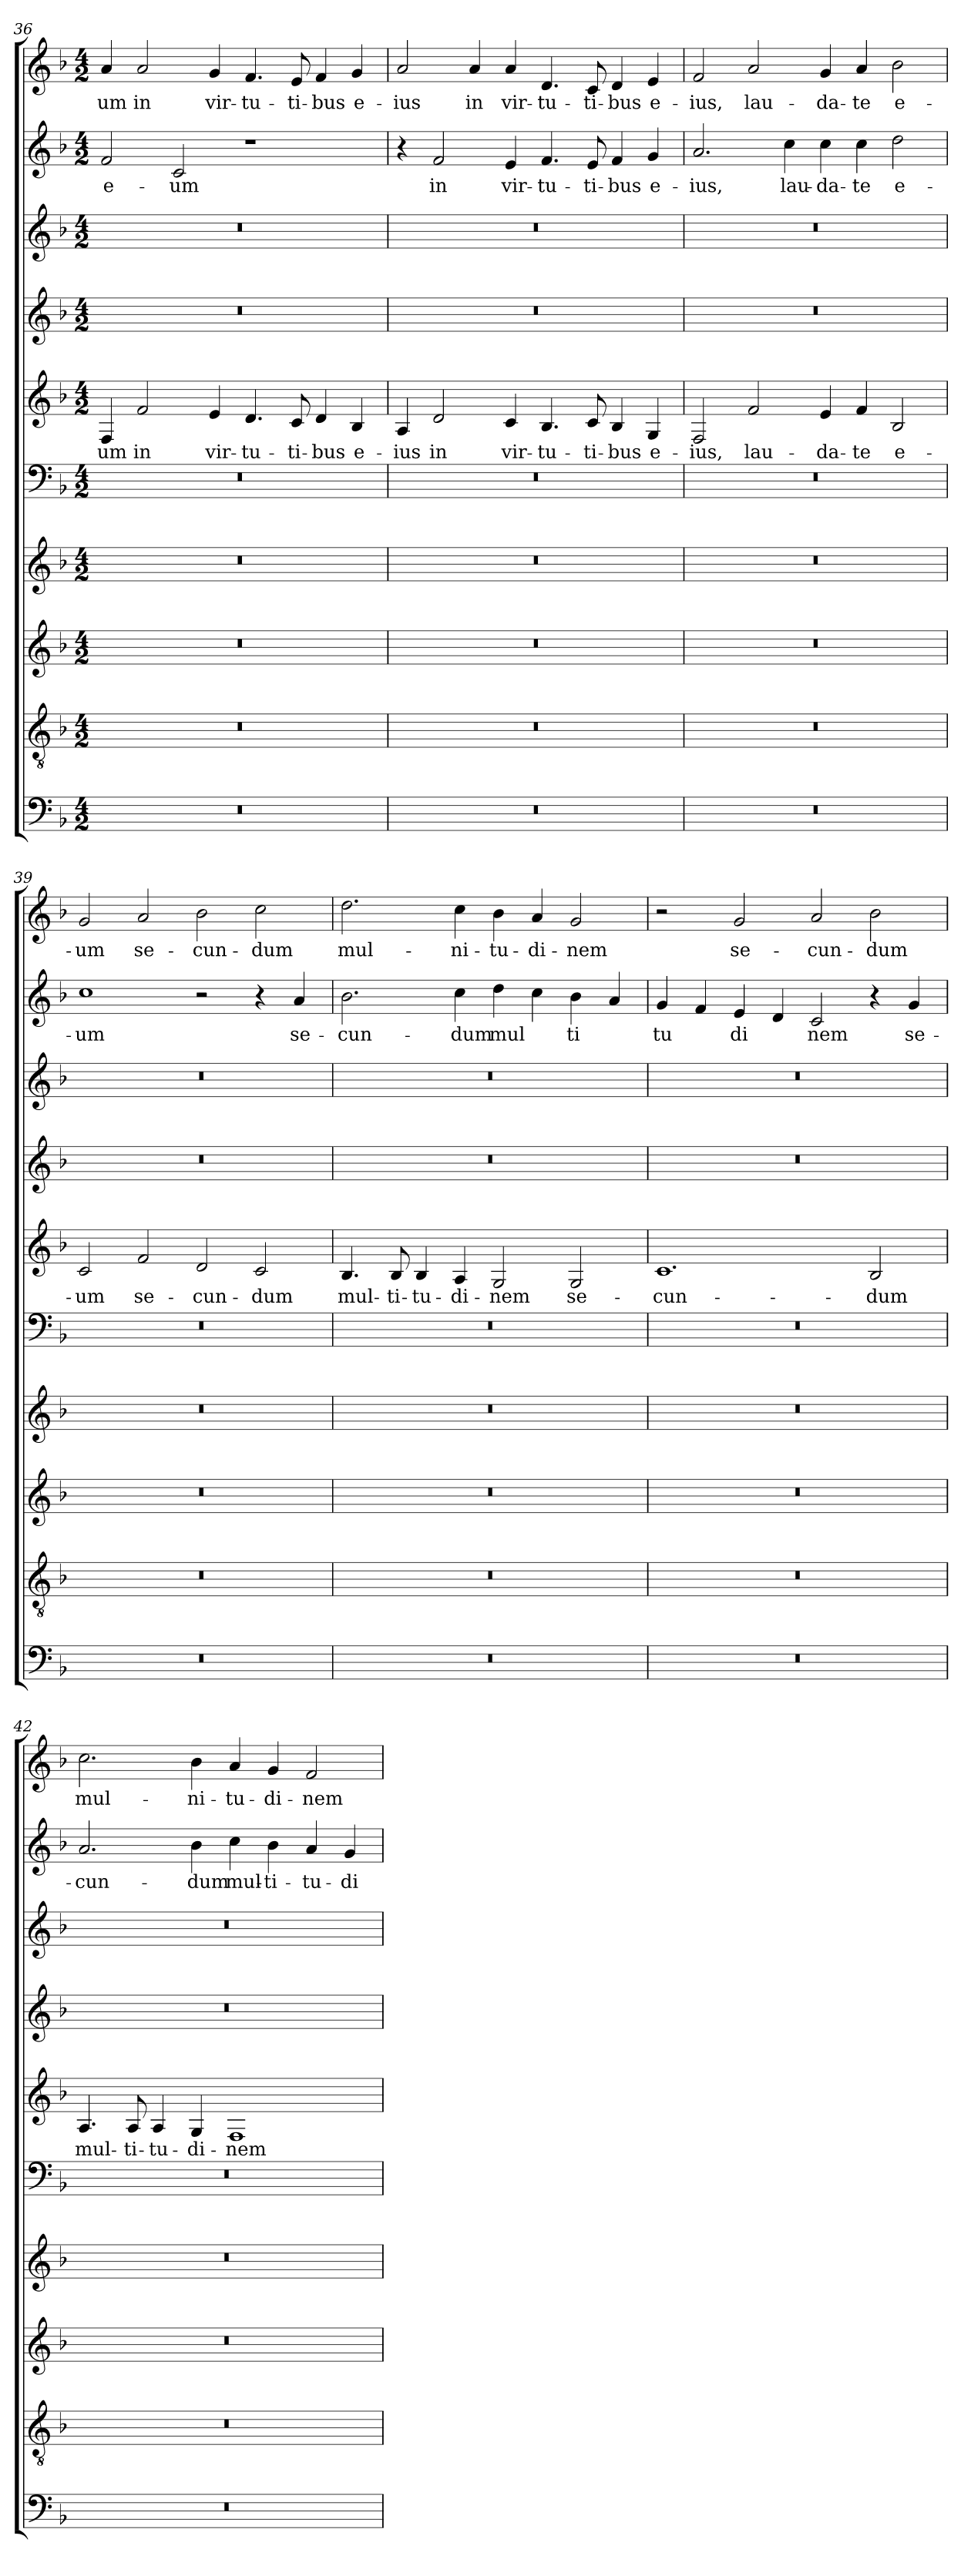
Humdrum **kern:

**kern	**kern	**kern	**kern	**kern	**kern	**text	**kern	**kern	**kern	**text	**kern	**text
*part10	*part9	*part8	*part7	*part6	*part5	*part5	*part4	*part3	*part2	*part2	*part1	*part1
*staff10	*staff9	*staff8	*staff7	*staff6	*staff5	*staff5	*staff4	*staff3	*staff2	*staff2	*staff1	*staff1
*clefF4	*clefGv2	*clefG2	*clefG2	*clefF4	*clefG2	*	*clefG2	*clefG2	*clefG2	*	*clefG2	*
*k[b-]	*k[b-]	*k[b-]	*k[b-]	*k[b-]	*k[b-]	*	*k[b-]	*k[b-]	*k[b-]	*	*k[b-]	*
*F:	*F:	*F:	*F:	*F:	*F:	*	*F:	*F:	*F:	*	*F:	*
*M4/2	*M4/2	*M4/2	*M4/2	*M4/2	*M4/2	*	*M4/2	*M4/2	*M4/2	*	*M4/2	*
=36	=36	=36	=36	=36	=36	=36	=36	=36	=36	=36	=36	=36
!	!	!	!	!	!	!LO:LY:b	!	!	!	!LO:LY:b	!	!LO:LY:b
0r	0r	0r	0r	0r	4F/	-um	0r	0r	2f/	e-	4a/	-um
!	!	!	!	!	!	!LO:LY:b	!	!	!	!	!	!LO:LY:b
.	.	.	.	.	2f/	in	.	.	.	.	2a/	in
!	!	!	!	!	!	!	!	!	!	!LO:LY:b	!	!
.	.	.	.	.	.	.	.	.	2c/	-um	.	.
!	!	!	!	!	!	!LO:LY:b	!	!	!	!	!	!LO:LY:b
.	.	.	.	.	4e/	vir-	.	.	.	.	4g/	vir-
!	!	!	!	!	!	!LO:LY:b	!	!	!	!	!	!LO:LY:b
.	.	.	.	.	4.d/	-tu-	.	.	1r	.	4.f/	-tu-
!	!	!	!	!	!	!LO:LY:b	!	!	!	!	!	!LO:LY:b
.	.	.	.	.	8c/	-ti-	.	.	.	.	8e/	-ti-
!	!	!	!	!	!	!LO:LY:b	!	!	!	!	!	!LO:LY:b
.	.	.	.	.	4d/	-bus	.	.	.	.	4f/	-bus
!	!	!	!	!	!	!LO:LY:b	!	!	!	!	!	!LO:LY:b
.	.	.	.	.	4B-/	e-	.	.	.	.	4g/	e-
!!LO:LB:g=z
=37	=37	=37	=37	=37	=37	=37	=37	=37	=37	=37	=37	=37
!	!	!	!	!	!	!LO:LY:b	!	!	!	!	!	!LO:LY:b
0r	0r	0r	0r	0r	4A/	-ius	0r	0r	4r	.	2a/	-ius
!	!	!	!	!	!	!LO:LY:b	!	!	!	!LO:LY:b	!	!
.	.	.	.	.	2d/	in	.	.	2f/	in	.	.
!	!	!	!	!	!	!	!	!	!	!	!	!LO:LY:b
.	.	.	.	.	.	.	.	.	.	.	4a/	in
!	!	!	!	!	!	!LO:LY:b	!	!	!	!LO:LY:b	!	!LO:LY:b
.	.	.	.	.	4c/	vir-	.	.	4e/	vir-	4a/	vir-
!	!	!	!	!	!	!LO:LY:b	!	!	!	!LO:LY:b	!	!LO:LY:b
.	.	.	.	.	4.B-/	-tu-	.	.	4.f/	-tu-	4.d/	-tu-
!	!	!	!	!	!	!LO:LY:b	!	!	!	!LO:LY:b	!	!LO:LY:b
.	.	.	.	.	8c/	-ti-	.	.	8e/	-ti-	8c/	-ti-
!	!	!	!	!	!	!LO:LY:b	!	!	!	!LO:LY:b	!	!LO:LY:b
.	.	.	.	.	4B-/	-bus	.	.	4f/	-bus	4d/	-bus
!	!	!	!	!	!	!LO:LY:b	!	!	!	!LO:LY:b	!	!LO:LY:b
.	.	.	.	.	4G/	e-	.	.	4g/	e-	4e/	e-
=38	=38	=38	=38	=38	=38	=38	=38	=38	=38	=38	=38	=38
!	!	!	!	!	!	!LO:LY:b	!	!	!	!LO:LY:b	!	!LO:LY:b
0r	0r	0r	0r	0r	2F/	-ius,	0r	0r	2.a/	-ius,	2f/	-ius,
!	!	!	!	!	!	!LO:LY:b	!	!	!	!	!	!LO:LY:b
.	.	.	.	.	2f/	lau-	.	.	.	.	2a/	lau-
!	!	!	!	!	!	!	!	!	!	!LO:LY:b	!	!
.	.	.	.	.	.	.	.	.	4cc\	lau-	.	.
!	!	!	!	!	!	!LO:LY:b	!	!	!	!LO:LY:b	!	!LO:LY:b
.	.	.	.	.	4e/	-da-	.	.	4cc\	-da-	4g/	-da-
!	!	!	!	!	!	!LO:LY:b	!	!	!	!LO:LY:b	!	!LO:LY:b
.	.	.	.	.	4f/	-te	.	.	4cc\	-te	4a/	-te
!	!	!	!	!	!	!LO:LY:b	!	!	!	!LO:LY:b	!	!LO:LY:b
.	.	.	.	.	2B-/	e-	.	.	2dd\	e-	2b-\	e-
=39	=39	=39	=39	=39	=39	=39	=39	=39	=39	=39	=39	=39
!	!	!	!	!	!	!LO:LY:b	!	!	!	!LO:LY:b	!	!LO:LY:b
0r	0r	0r	0r	0r	2c/	-um	0r	0r	1cc	-um	2g/	-um
!	!	!	!	!	!	!LO:LY:b	!	!	!	!	!	!LO:LY:b
.	.	.	.	.	2f/	se-	.	.	.	.	2a/	se-
!	!	!	!	!	!	!LO:LY:b	!	!	!	!	!	!LO:LY:b
.	.	.	.	.	2d/	-cun-	.	.	2r	.	2b-\	-cun-
!	!	!	!	!	!	!LO:LY:b	!	!	!	!	!	!LO:LY:b
.	.	.	.	.	2c/	-dum	.	.	4r	.	2cc\	-dum
!	!	!	!	!	!	!	!	!	!	!LO:LY:b	!	!
.	.	.	.	.	.	.	.	.	4a/	se-	.	.
=40	=40	=40	=40	=40	=40	=40	=40	=40	=40	=40	=40	=40
!	!	!	!	!	!	!LO:LY:b	!	!	!	!LO:LY:b	!	!LO:LY:b
0r	0r	0r	0r	0r	4.B-/	mul-	0r	0r	2.b-\	-cun-	2.dd\	mul-
!	!	!	!	!	!	!LO:LY:b	!	!	!	!	!	!
.	.	.	.	.	8B-/	-ti-	.	.	.	.	.	.
!	!	!	!	!	!	!LO:LY:b	!	!	!	!	!	!
.	.	.	.	.	4B-/	-tu-	.	.	.	.	.	.
!	!	!	!	!	!	!LO:LY:b	!	!	!	!LO:LY:b	!	!LO:LY:b
.	.	.	.	.	4A/	-di-	.	.	4cc\	-dum	4cc\	-ni-
!	!	!	!	!	!	!LO:LY:b	!	!	!	!LO:LY:b	!	!LO:LY:b
.	.	.	.	.	2G/	-nem	.	.	4dd\	mul	4b-\	-tu-
!	!	!	!	!	!	!	!	!	!	!LO:LY:b	!	!LO:LY:b
.	.	.	.	.	.	.	.	.	4cc\	­	4a/	-di-
!	!	!	!	!	!	!LO:LY:b	!	!	!	!LO:LY:b	!	!LO:LY:b
.	.	.	.	.	2G/	se-	.	.	4b-\	ti	2g/	-nem
!	!	!	!	!	!	!	!	!	!	!LO:LY:b	!	!
.	.	.	.	.	.	.	.	.	4a/	­	.	.
!!LO:PB:g=z
=41	=41	=41	=41	=41	=41	=41	=41	=41	=41	=41	=41	=41
!	!	!	!	!	!	!LO:LY:b	!	!	!	!LO:LY:b	!	!
0r	0r	0r	0r	0r	1.c	-cun-	0r	0r	4g/	tu	2r	.
!	!	!	!	!	!	!	!	!	!	!LO:LY:b	!	!
.	.	.	.	.	.	.	.	.	4f/	­	.	.
!	!	!	!	!	!	!	!	!	!	!LO:LY:b	!	!LO:LY:b
.	.	.	.	.	.	.	.	.	4e/	di	2g/	se-
!	!	!	!	!	!	!	!	!	!	!LO:LY:b	!	!
.	.	.	.	.	.	.	.	.	4d/	­	.	.
!	!	!	!	!	!	!	!	!	!	!LO:LY:b	!	!LO:LY:b
.	.	.	.	.	.	.	.	.	2c/	nem	2a/	-cun-
!	!	!	!	!	!	!LO:LY:b	!	!	!	!	!	!LO:LY:b
.	.	.	.	.	2B-/	-dum	.	.	4r	.	2b-\	-dum
!	!	!	!	!	!	!	!	!	!	!LO:LY:b	!	!
.	.	.	.	.	.	.	.	.	4g/	se-	.	.
=42	=42	=42	=42	=42	=42	=42	=42	=42	=42	=42	=42	=42
!	!	!	!	!	!	!LO:LY:b	!	!	!	!LO:LY:b	!	!LO:LY:b
0r	0r	0r	0r	0r	4.A/	mul-	0r	0r	2.a/	-cun-	2.cc\	mul-
!	!	!	!	!	!	!LO:LY:b	!	!	!	!	!	!
.	.	.	.	.	8A/	-ti-	.	.	.	.	.	.
!	!	!	!	!	!	!LO:LY:b	!	!	!	!	!	!
.	.	.	.	.	4A/	-tu-	.	.	.	.	.	.
!	!	!	!	!	!	!LO:LY:b	!	!	!	!LO:LY:b	!	!LO:LY:b
.	.	.	.	.	4G/	-di-	.	.	4b-\	-dum	4b-\	-ni-
!	!	!	!	!	!	!LO:LY:b	!	!	!	!LO:LY:b	!	!LO:LY:b
.	.	.	.	.	1F	-nem	.	.	4cc\	mul-	4a/	-tu-
!	!	!	!	!	!	!	!	!	!	!LO:LY:b	!	!LO:LY:b
.	.	.	.	.	.	.	.	.	4b-\	-ti-	4g/	-di-
!	!	!	!	!	!	!	!	!	!	!LO:LY:b	!	!LO:LY:b
.	.	.	.	.	.	.	.	.	4a/	-tu-	2f/	-nem
!	!	!	!	!	!	!	!	!	!	!LO:LY:b	!	!
.	.	.	.	.	.	.	.	.	4g/	-di	.	.
=	=	=	=	=	=	=	=	=	=	=	=	=
*-	*-	*-	*-	*-	*-	*-	*-	*-	*-	*-	*-	*-
